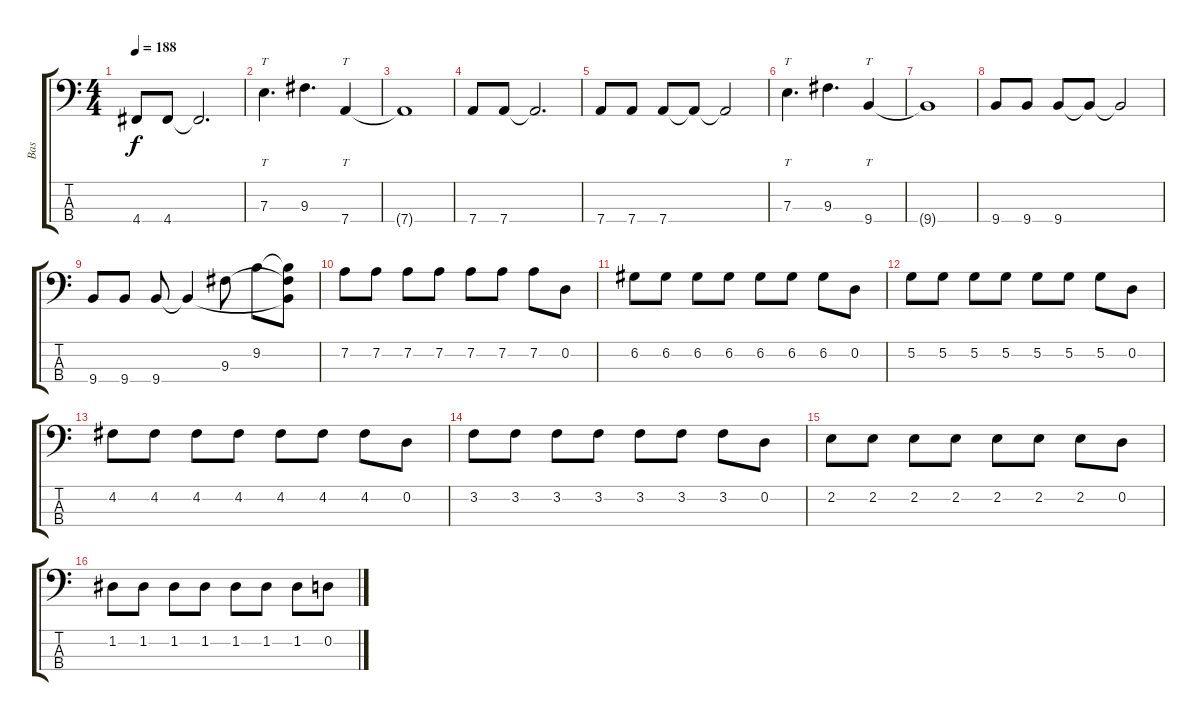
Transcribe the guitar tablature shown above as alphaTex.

\track ("Bas" "Bas") {instrument electricbasspick}
\staff {score tabs}
\tuning (G2 D2 A1 D1) {hide}
\ts (4 4)
\tempo 188
\clef f4
\ks c
4.4.8{dy f} 4.4.8 4.4{t}.2{d} |
7.3.4{tt d} 9.3.4{d} 7.4.4{tt} |
7.4{t}.1 |
7.4.8 7.4.8 7.4{t}.2{d} |
7.4.8 7.4.8 7.4.8 7.4{t}.8 7.4{t}.2 |
7.3.4{tt d} 9.3.4{d} 9.4.4{tt} |
9.4{t}.1 |
9.4.8 9.4.8 9.4.8 9.4{t}.8 9.4{t}.2 |
9.4.8 9.4.8 9.4.8 9.4{t}.4 9.3.8 9.2.8 (9.2{t} 9.3{t} 9.4{t}).8 |
7.2.8 7.2.8 7.2.8 7.2.8 7.2.8 7.2.8 7.2.8 0.2.8 |
6.2.8 6.2.8 6.2.8 6.2.8 6.2.8 6.2.8 6.2.8 0.2.8 |
5.2.8 5.2.8 5.2.8 5.2.8 5.2.8 5.2.8 5.2.8 0.2.8 |
4.2.8 4.2.8 4.2.8 4.2.8 4.2.8 4.2.8 4.2.8 0.2.8 |
3.2.8 3.2.8 3.2.8 3.2.8 3.2.8 3.2.8 3.2.8 0.2.8 |
2.2.8 2.2.8 2.2.8 2.2.8 2.2.8 2.2.8 2.2.8 0.2.8 |
1.2.8 1.2.8 1.2.8 1.2.8 1.2.8 1.2.8 1.2.8 0.2.8
